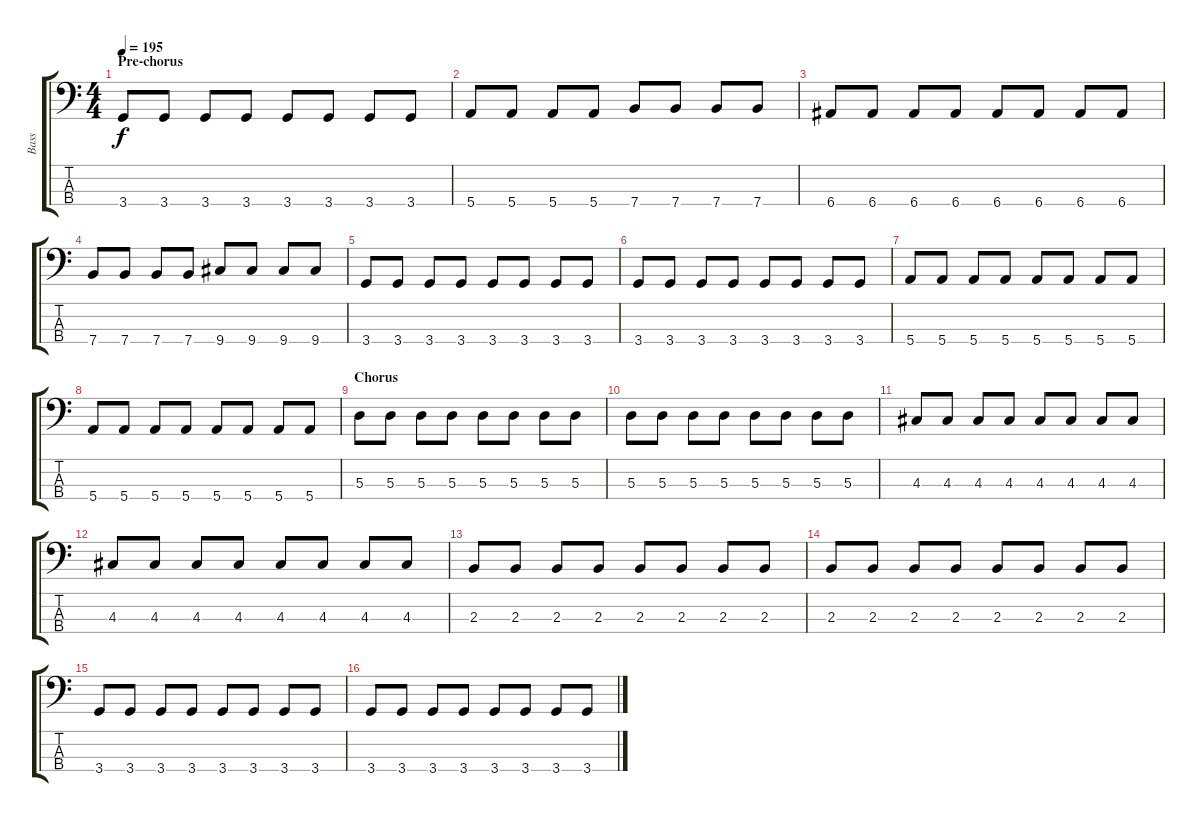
\track ("Bass" "Bass") {instrument electricbasspick}
\staff {score tabs}
\tuning (G2 D2 A1 E1) {hide}
\ts (4 4)
\section ("" "Pre-chorus")
\tempo 195
\clef f4
\ks c
3.4.8{dy f} 3.4.8 3.4.8 3.4.8 3.4.8 3.4.8 3.4.8 3.4.8 |
5.4.8 5.4.8 5.4.8 5.4.8 7.4.8 7.4.8 7.4.8 7.4.8 |
6.4.8 6.4.8 6.4.8 6.4.8 6.4.8 6.4.8 6.4.8 6.4.8 |
7.4.8 7.4.8 7.4.8 7.4.8 9.4.8 9.4.8 9.4.8 9.4.8 |
3.4.8 3.4.8 3.4.8 3.4.8 3.4.8 3.4.8 3.4.8 3.4.8 |
3.4.8 3.4.8 3.4.8 3.4.8 3.4.8 3.4.8 3.4.8 3.4.8 |
5.4.8 5.4.8 5.4.8 5.4.8 5.4.8 5.4.8 5.4.8 5.4.8 |
5.4.8 5.4.8 5.4.8 5.4.8 5.4.8 5.4.8 5.4.8 5.4.8 |
\section ("" "Chorus")
5.3.8 5.3.8 5.3.8 5.3.8 5.3.8 5.3.8 5.3.8 5.3.8 |
5.3.8 5.3.8 5.3.8 5.3.8 5.3.8 5.3.8 5.3.8 5.3.8 |
4.3.8 4.3.8 4.3.8 4.3.8 4.3.8 4.3.8 4.3.8 4.3.8 |
4.3.8 4.3.8 4.3.8 4.3.8 4.3.8 4.3.8 4.3.8 4.3.8 |
2.3.8 2.3.8 2.3.8 2.3.8 2.3.8 2.3.8 2.3.8 2.3.8 |
2.3.8 2.3.8 2.3.8 2.3.8 2.3.8 2.3.8 2.3.8 2.3.8 |
3.4.8 3.4.8 3.4.8 3.4.8 3.4.8 3.4.8 3.4.8 3.4.8 |
3.4.8 3.4.8 3.4.8 3.4.8 3.4.8 3.4.8 3.4.8 3.4.8
